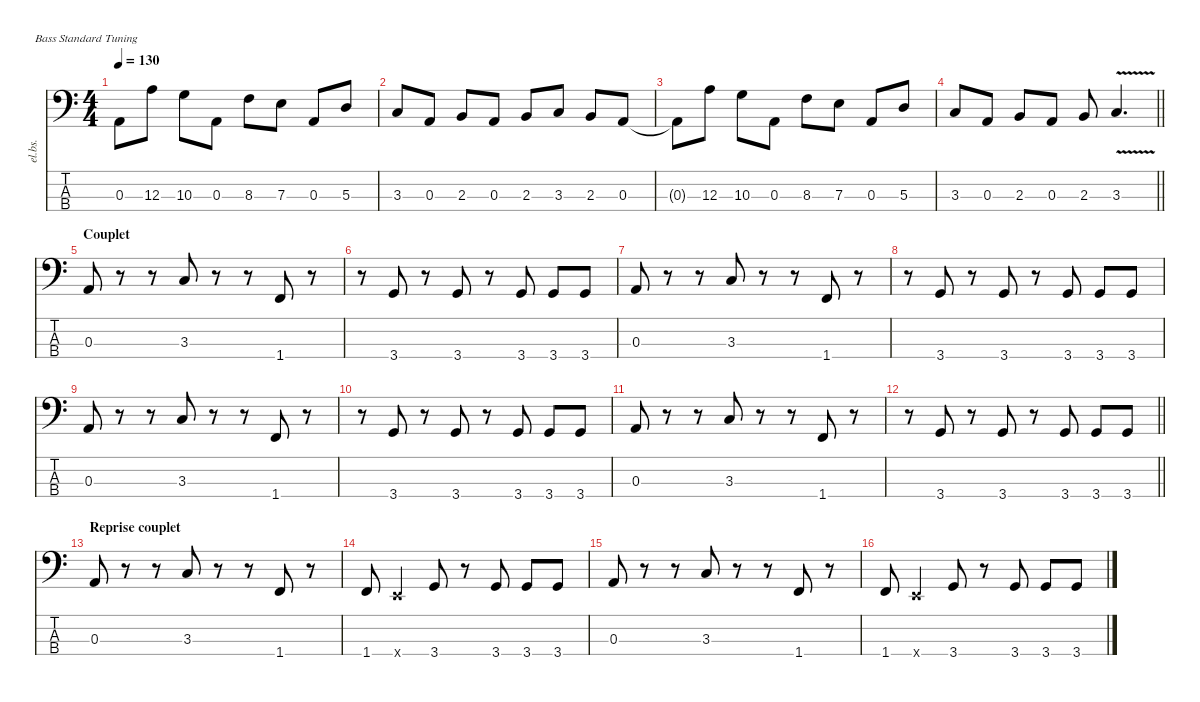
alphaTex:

\defaultSystemsLayout 4
\hideDynamics
\bracketExtendMode nobrackets
\track ("Chipon" "el.bs.") {instrument electricbassfinger}
\staff {score tabs}
\tuning (G2 D2 A1 E1)
\ts (4 4)
\tempo 130
\clef f4
\ks c
0.3.8{dy f} 12.3.8 10.3.8 0.3.8 8.3.8 7.3.8 0.3.8 5.3.8 |
3.3.8 0.3.8 2.3.8 0.3.8 2.3.8 3.3.8 2.3.8 0.3.8 |
0.3{t}.8 12.3.8 10.3.8 0.3.8 8.3.8 7.3.8 0.3.8 5.3.8 |
\barLineRight lightlight
3.3.8 0.3.8 2.3.8 0.3.8 2.3.8 3.3{v}.4{d} |
\section ("" "Couplet")
0.3.8 r.8 r.8 3.3.8 r.8 r.8 1.4.8 r.8 |
r.8 3.4.8 r.8 3.4.8 r.8 3.4.8 3.4.8 3.4.8 |
0.3.8 r.8 r.8 3.3.8 r.8 r.8 1.4.8 r.8 |
r.8 3.4.8 r.8 3.4.8 r.8 3.4.8 3.4.8 3.4.8 |
0.3.8 r.8 r.8 3.3.8 r.8 r.8 1.4.8 r.8 |
r.8 3.4.8 r.8 3.4.8 r.8 3.4.8 3.4.8 3.4.8 |
0.3.8 r.8 r.8 3.3.8 r.8 r.8 1.4.8 r.8 |
\barLineRight lightlight
r.8 3.4.8 r.8 3.4.8 r.8 3.4.8 3.4.8 3.4.8 |
\section ("" "Reprise couplet")
0.3.8 r.8 r.8 3.3.8 r.8 r.8 1.4.8 r.8 |
1.4.8{dy mf} 0.4{x}.4 3.4.8{dy f} r.8 3.4.8 3.4.8 3.4.8 |
0.3.8 r.8 r.8 3.3.8 r.8 r.8 1.4.8 r.8 |
1.4.8{dy mf} 0.4{x}.4 3.4.8{dy f} r.8 3.4.8 3.4.8 3.4.8
